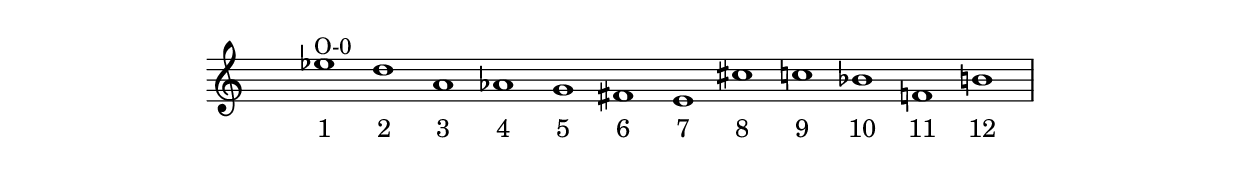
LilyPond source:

%
% $Id: boulez-structures-1a-row.ly 80 2009-07-14 05:43:41Z nicb $
%

\version "2.10.33"

\paper{
  indent=0\mm
  line-width=140\mm
  oddFooterMarkup=##f
  oddHeaderMarkup=##f
  bookTitleMarkup = ##f
  scoreTitleMarkup = ##f
}

\score {
    <<
	\relative c' {
	  \override Score.MetronomeMark #'transparent = ##t
    \override Score.TimeSignature #'transparent = ##t
		\set Staff.midiInstrument = "acoustic grand"
		\key c \major
		\clef treble
    \time 12/1
	  \tempo 1 = 120
	  es'1^"O-0" d1 a1 aes1 g1 fis1 e1 cis'1 c1 bes1 f1 b1
	}
  \addlyrics {"1" "2" "3" "4" "5" "6" "7" "8" "9" "10" "11" "12" }
  >>
  \midi{}
  \layout{}
}
